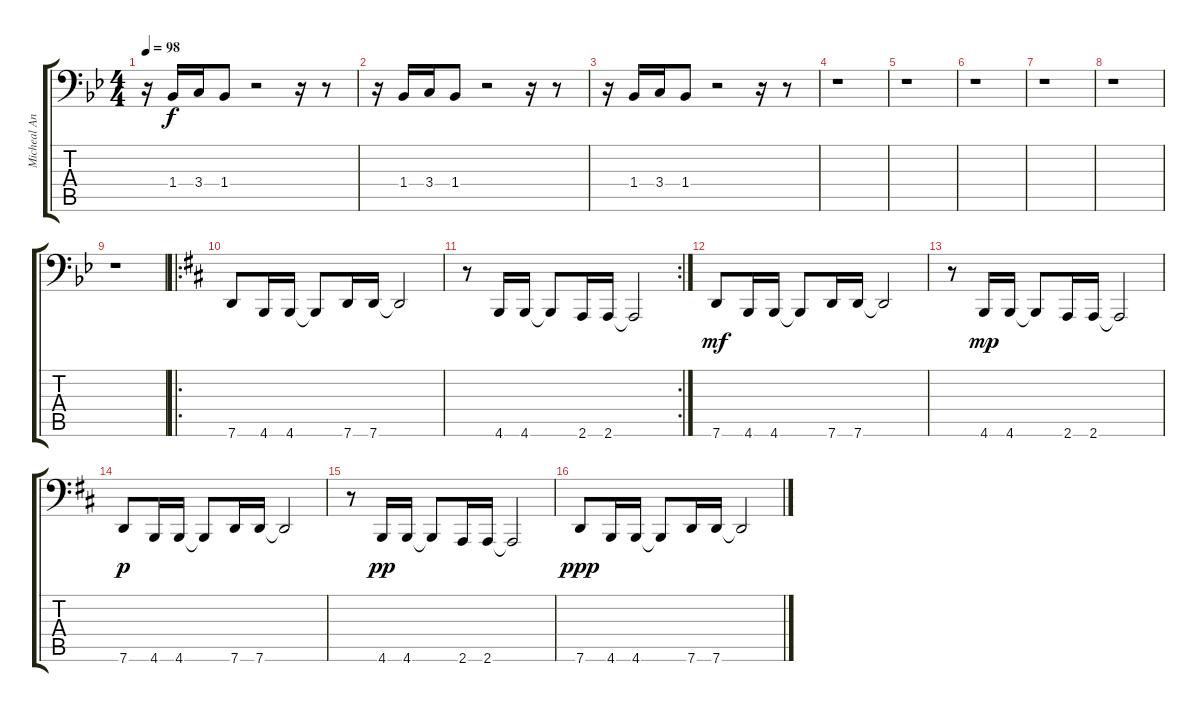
\track ("Micheal Anthony" "Micheal An") {instrument electricbassfinger}
\staff {score tabs}
\tuning (C3 G2 D2 A1 E1 G0) {hide}
\ts (4 4)
\tempo 98
\clef f4
\ks gminor
r.16{dy f} 1.4.16 3.4.16 1.4.8 r.2 r.16 r.8 |
r.16 1.4.16 3.4.16 1.4.8 r.2 r.16 r.8 |
r.16 1.4.16 3.4.16 1.4.8 r.2 r.16 r.8 |
r.1 |
r.1 |
r.1 |
r.1 |
r.1 |
r.1 |
\ro
\ks bminor
7.6.8 4.6.16 4.6.16 4.6{t}.8 7.6.16 7.6.16 7.6{t}.2 |
\rc 2
r.8 4.6.16 4.6.16 4.6{t}.8 2.6.16 2.6.16 2.6{t}.2 |
7.6.8{dy mf} 4.6.16 4.6.16 4.6{t}.8 7.6.16 7.6.16 7.6{t}.2 |
r.8 4.6.16{dy mp} 4.6.16 4.6{t}.8 2.6.16 2.6.16 2.6{t}.2 |
7.6.8{dy p} 4.6.16 4.6.16 4.6{t}.8 7.6.16 7.6.16 7.6{t}.2 |
r.8 4.6.16{dy pp} 4.6.16 4.6{t}.8 2.6.16 2.6.16 2.6{t}.2 |
7.6.8{dy ppp} 4.6.16 4.6.16 4.6{t}.8 7.6.16 7.6.16 7.6{t}.2
